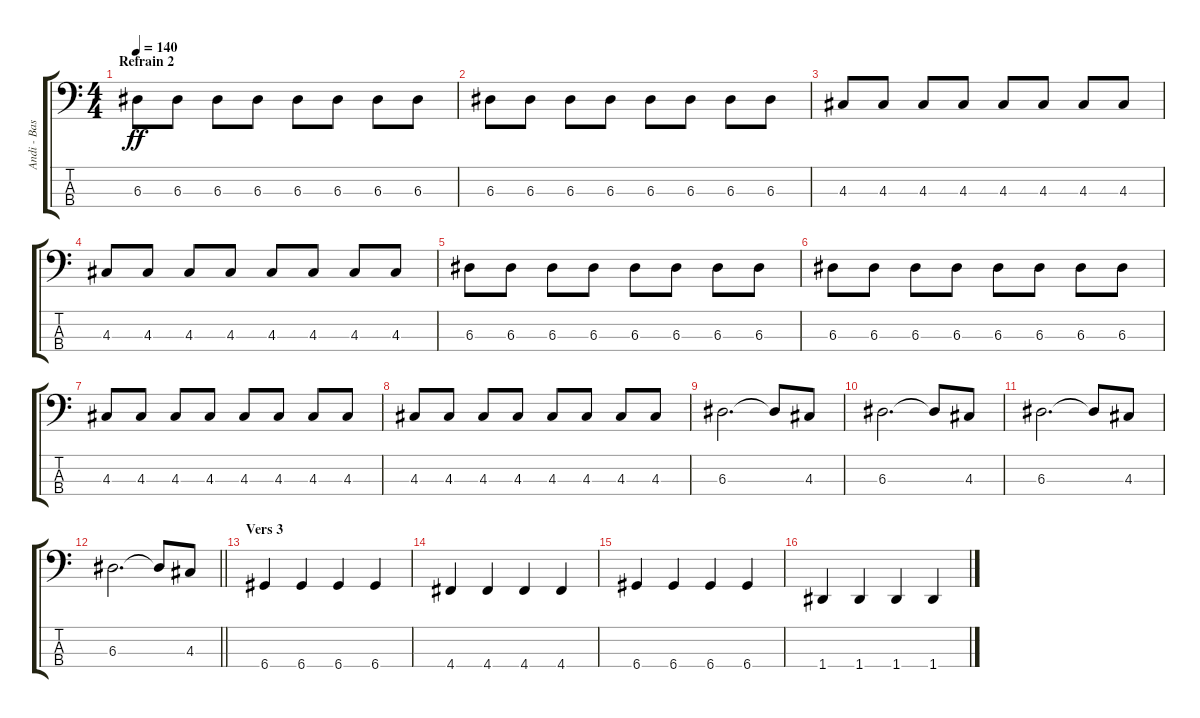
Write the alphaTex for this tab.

\track ("Andi - Bass" "Andi - Bas") {instrument electricbassfinger}
\staff {score tabs}
\tuning (G2 D2 A1 D1) {hide}
\ts (4 4)
\section ("" "Refrain 2")
\tempo 140
\clef f4
\ks c
6.3.8{dy ff} 6.3.8 6.3.8 6.3.8 6.3.8 6.3.8 6.3.8 6.3.8 |
6.3.8 6.3.8 6.3.8 6.3.8 6.3.8 6.3.8 6.3.8 6.3.8 |
4.3.8 4.3.8 4.3.8 4.3.8 4.3.8 4.3.8 4.3.8 4.3.8 |
4.3.8 4.3.8 4.3.8 4.3.8 4.3.8 4.3.8 4.3.8 4.3.8 |
6.3.8 6.3.8 6.3.8 6.3.8 6.3.8 6.3.8 6.3.8 6.3.8 |
6.3.8 6.3.8 6.3.8 6.3.8 6.3.8 6.3.8 6.3.8 6.3.8 |
4.3.8 4.3.8 4.3.8 4.3.8 4.3.8 4.3.8 4.3.8 4.3.8 |
4.3.8 4.3.8 4.3.8 4.3.8 4.3.8 4.3.8 4.3.8 4.3.8 |
6.3.2{d} 6.3{t}.8 4.3.8 |
6.3.2{d} 6.3{t}.8 4.3.8 |
6.3.2{d} 6.3{t}.8 4.3.8 |
\barLineRight lightlight
6.3.2{d} 6.3{t}.8 4.3.8 |
\section ("" "Vers 3")
6.4.4 6.4.4 6.4.4 6.4.4 |
4.4.4 4.4.4 4.4.4 4.4.4 |
6.4.4 6.4.4 6.4.4 6.4.4 |
1.4.4 1.4.4 1.4.4 1.4.4
